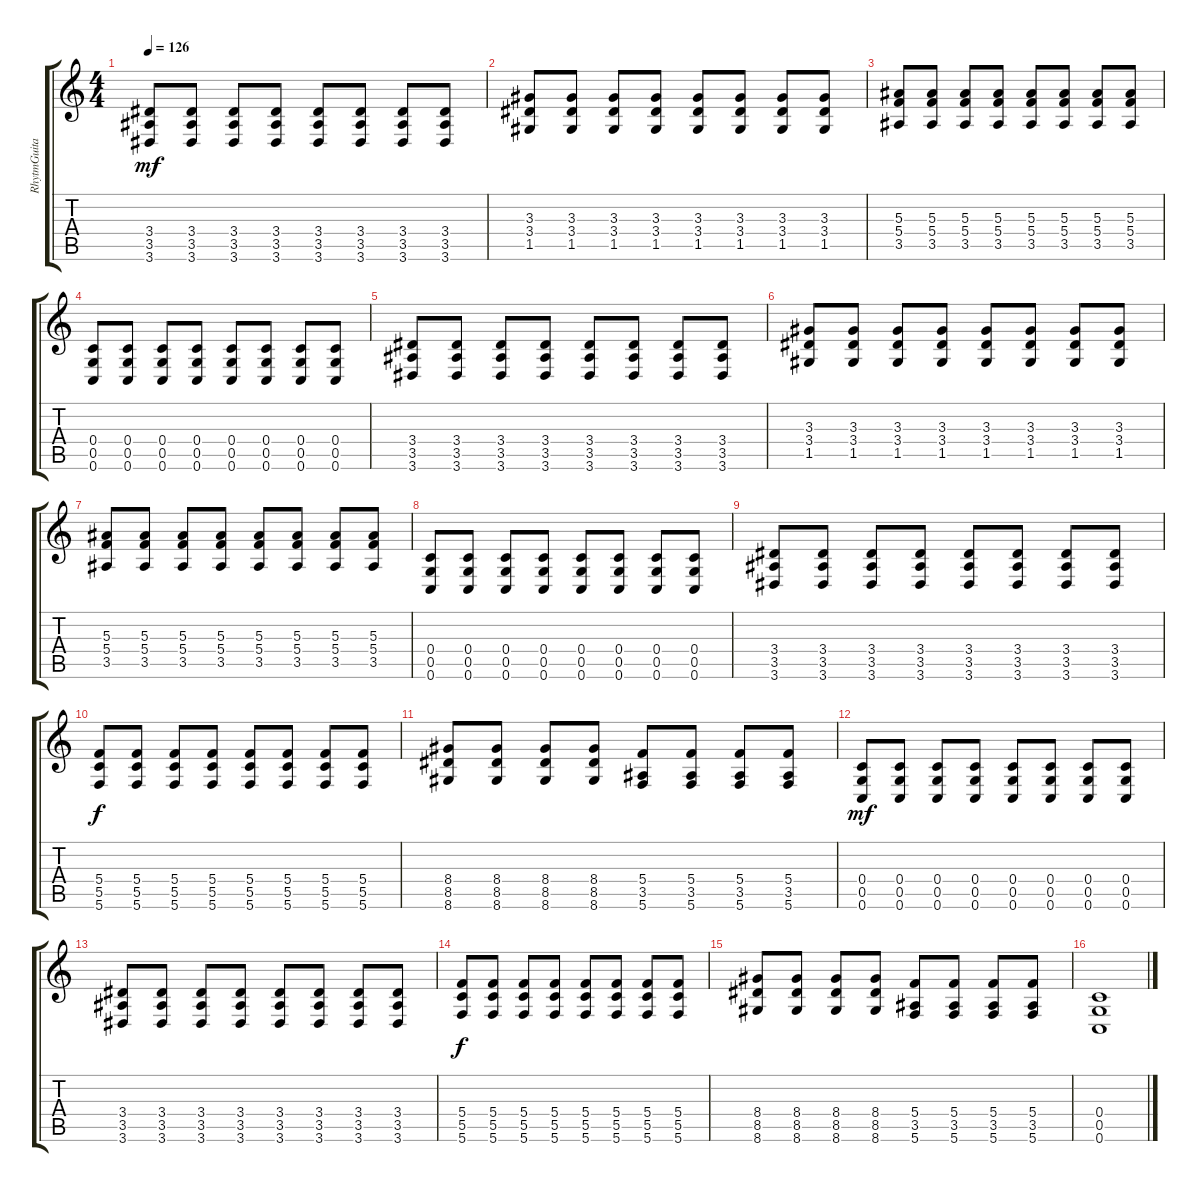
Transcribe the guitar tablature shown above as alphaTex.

\track ("RhytmGuitar" "RhytmGuita") {instrument overdrivenguitar}
\staff {score tabs}
\tuning (D4 A3 F3 C3 G2 C2) {hide}
\ts (4 4)
\tempo 126
\clef g2
\ks c
(3.4 3.5 3.6).8{dy mf} (3.4 3.5 3.6).8 (3.4 3.5 3.6).8 (3.4 3.5 3.6).8 (3.4 3.5 3.6).8 (3.4 3.5 3.6).8 (3.4 3.5 3.6).8 (3.4 3.5 3.6).8 |
(3.3 3.4 1.5).8 (3.3 3.4 1.5).8 (3.3 3.4 1.5).8 (3.3 3.4 1.5).8 (3.3 3.4 1.5).8 (3.3 3.4 1.5).8 (3.3 3.4 1.5).8 (3.3 3.4 1.5).8 |
(5.3 5.4 3.5).8 (5.3 5.4 3.5).8 (5.3 5.4 3.5).8 (5.3 5.4 3.5).8 (5.3 5.4 3.5).8 (5.3 5.4 3.5).8 (5.3 5.4 3.5).8 (5.3 5.4 3.5).8 |
(0.4 0.5 0.6).8 (0.4 0.5 0.6).8 (0.4 0.5 0.6).8 (0.4 0.5 0.6).8 (0.4 0.5 0.6).8 (0.4 0.5 0.6).8 (0.4 0.5 0.6).8 (0.4 0.5 0.6).8 |
(3.4 3.5 3.6).8 (3.4 3.5 3.6).8 (3.4 3.5 3.6).8 (3.4 3.5 3.6).8 (3.4 3.5 3.6).8 (3.4 3.5 3.6).8 (3.4 3.5 3.6).8 (3.4 3.5 3.6).8 |
(3.3 3.4 1.5).8 (3.3 3.4 1.5).8 (3.3 3.4 1.5).8 (3.3 3.4 1.5).8 (3.3 3.4 1.5).8 (3.3 3.4 1.5).8 (3.3 3.4 1.5).8 (3.3 3.4 1.5).8 |
(5.3 5.4 3.5).8 (5.3 5.4 3.5).8 (5.3 5.4 3.5).8 (5.3 5.4 3.5).8 (5.3 5.4 3.5).8 (5.3 5.4 3.5).8 (5.3 5.4 3.5).8 (5.3 5.4 3.5).8 |
(0.4 0.5 0.6).8 (0.4 0.5 0.6).8 (0.4 0.5 0.6).8 (0.4 0.5 0.6).8 (0.4 0.5 0.6).8 (0.4 0.5 0.6).8 (0.4 0.5 0.6).8 (0.4 0.5 0.6).8 |
(3.4 3.5 3.6).8 (3.4 3.5 3.6).8 (3.4 3.5 3.6).8 (3.4 3.5 3.6).8 (3.4 3.5 3.6).8 (3.4 3.5 3.6).8 (3.4 3.5 3.6).8 (3.4 3.5 3.6).8 |
(5.4 5.5 5.6).8{dy f} (5.4 5.5 5.6).8 (5.4 5.5 5.6).8 (5.4 5.5 5.6).8 (5.4 5.5 5.6).8 (5.4 5.5 5.6).8 (5.4 5.5 5.6).8 (5.4 5.5 5.6).8 |
(8.4 8.5 8.6).8 (8.4 8.5 8.6).8 (8.4 8.5 8.6).8 (8.4 8.5 8.6).8 (5.4 3.5 5.6).8 (5.4 3.5 5.6).8 (5.4 3.5 5.6).8 (5.4 3.5 5.6).8 |
(0.4 0.5 0.6).8{dy mf} (0.4 0.5 0.6).8 (0.4 0.5 0.6).8 (0.4 0.5 0.6).8 (0.4 0.5 0.6).8 (0.4 0.5 0.6).8 (0.4 0.5 0.6).8 (0.4 0.5 0.6).8 |
(3.4 3.5 3.6).8 (3.4 3.5 3.6).8 (3.4 3.5 3.6).8 (3.4 3.5 3.6).8 (3.4 3.5 3.6).8 (3.4 3.5 3.6).8 (3.4 3.5 3.6).8 (3.4 3.5 3.6).8 |
(5.4 5.5 5.6).8{dy f} (5.4 5.5 5.6).8 (5.4 5.5 5.6).8 (5.4 5.5 5.6).8 (5.4 5.5 5.6).8 (5.4 5.5 5.6).8 (5.4 5.5 5.6).8 (5.4 5.5 5.6).8 |
(8.4 8.5 8.6).8 (8.4 8.5 8.6).8 (8.4 8.5 8.6).8 (8.4 8.5 8.6).8 (5.4 3.5 5.6).8 (5.4 3.5 5.6).8 (5.4 3.5 5.6).8 (5.4 3.5 5.6).8 |
(0.4 0.5 0.6).1{volume 0}
